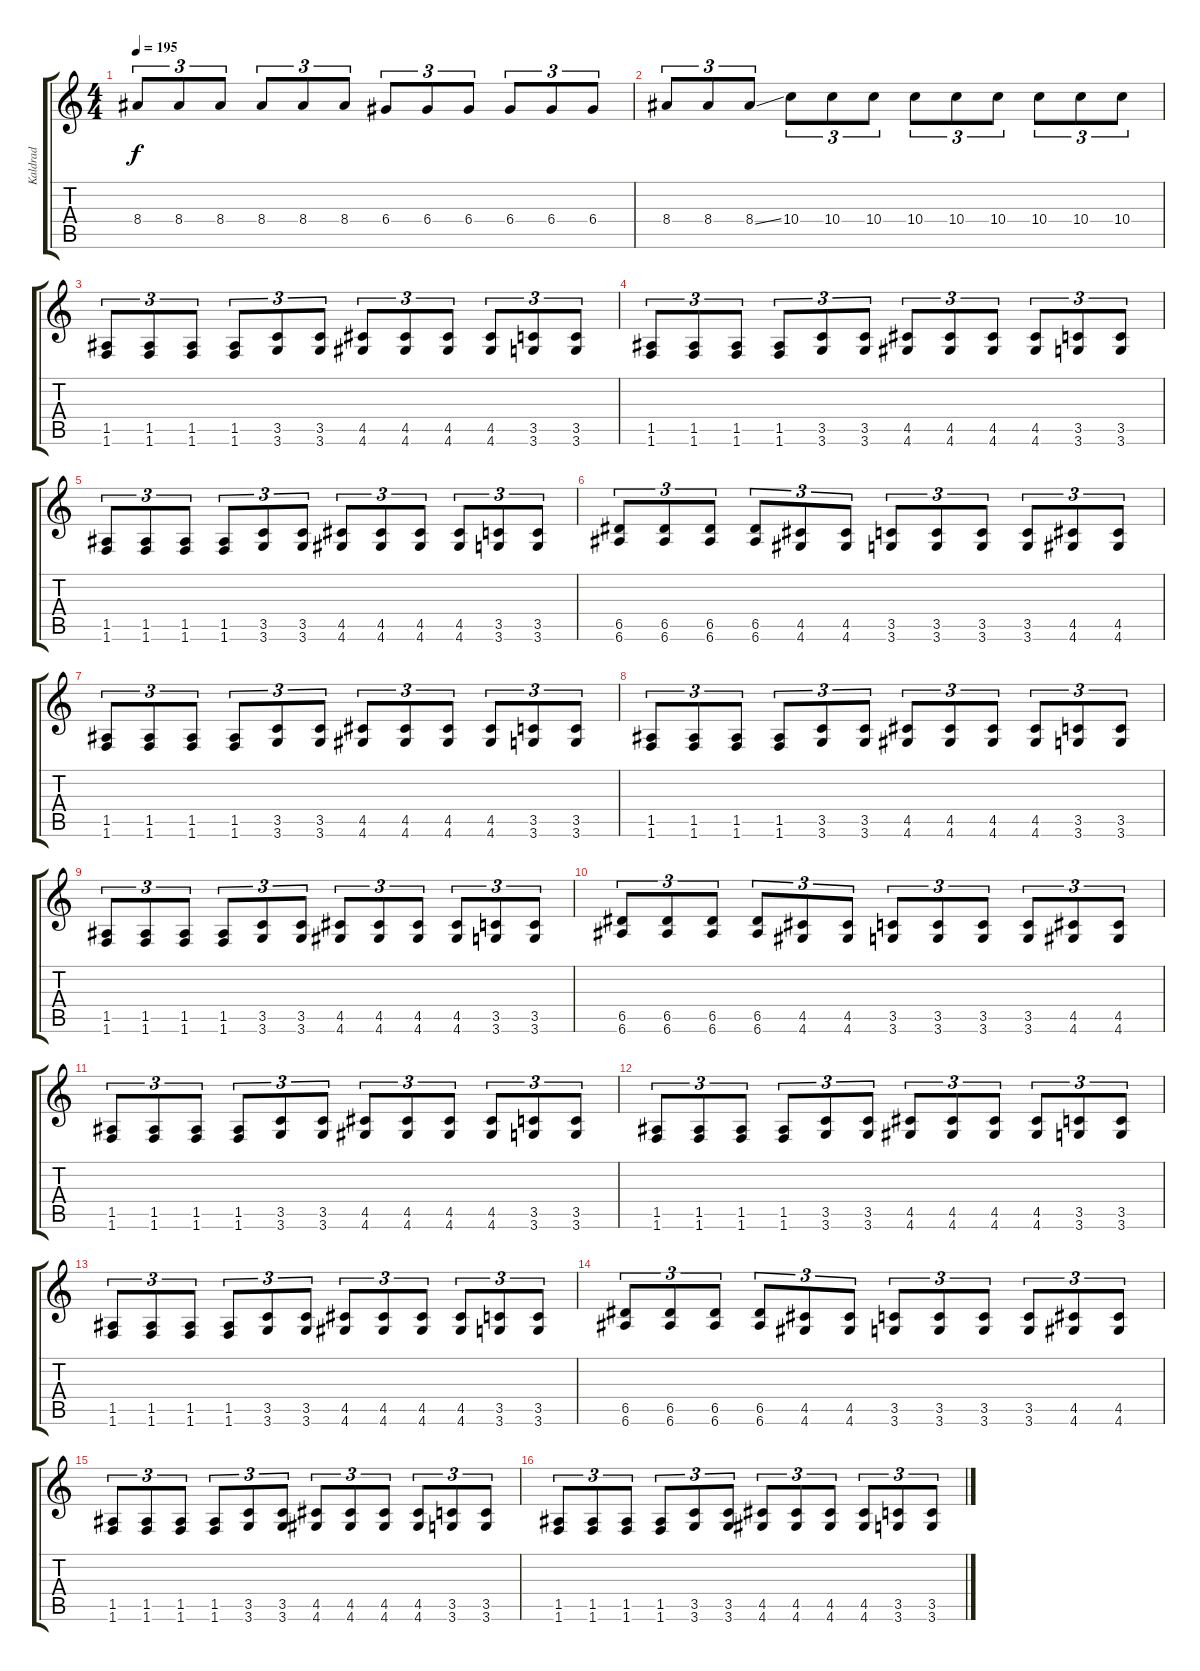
\track ("Kaldrad" "Kaldrad") {instrument distortionguitar}
\staff {score tabs}
\tuning (E4 B3 G3 D3 A2 E2) {hide}
\ts (4 4)
\tempo 195
\clef g2
\ks c
8.4.8{tu (3 2) dy f} 8.4.8{tu (3 2)} 8.4.8{tu (3 2)} 8.4.8{tu (3 2)} 8.4.8{tu (3 2)} 8.4.8{tu (3 2)} 6.4.8{tu (3 2)} 6.4.8{tu (3 2)} 6.4.8{tu (3 2)} 6.4.8{tu (3 2)} 6.4.8{tu (3 2)} 6.4.8{tu (3 2)} |
8.4.8{tu (3 2)} 8.4.8{tu (3 2)} 8.4{ss}.8{tu (3 2)} 10.4.8{tu (3 2)} 10.4.8{tu (3 2)} 10.4.8{tu (3 2)} 10.4.8{tu (3 2)} 10.4.8{tu (3 2)} 10.4.8{tu (3 2)} 10.4.8{tu (3 2)} 10.4.8{tu (3 2)} 10.4.8{tu (3 2)} |
(1.5 1.6).8{tu (3 2)} (1.5 1.6).8{tu (3 2)} (1.5 1.6).8{tu (3 2)} (1.5 1.6).8{tu (3 2)} (3.5 3.6).8{tu (3 2)} (3.5 3.6).8{tu (3 2)} (4.5 4.6).8{tu (3 2)} (4.5 4.6).8{tu (3 2)} (4.5 4.6).8{tu (3 2)} (4.5 4.6).8{tu (3 2)} (3.5 3.6).8{tu (3 2)} (3.5 3.6).8{tu (3 2)} |
(1.5 1.6).8{tu (3 2)} (1.5 1.6).8{tu (3 2)} (1.5 1.6).8{tu (3 2)} (1.5 1.6).8{tu (3 2)} (3.5 3.6).8{tu (3 2)} (3.5 3.6).8{tu (3 2)} (4.5 4.6).8{tu (3 2)} (4.5 4.6).8{tu (3 2)} (4.5 4.6).8{tu (3 2)} (4.5 4.6).8{tu (3 2)} (3.5 3.6).8{tu (3 2)} (3.5 3.6).8{tu (3 2)} |
(1.5 1.6).8{tu (3 2)} (1.5 1.6).8{tu (3 2)} (1.5 1.6).8{tu (3 2)} (1.5 1.6).8{tu (3 2)} (3.5 3.6).8{tu (3 2)} (3.5 3.6).8{tu (3 2)} (4.5 4.6).8{tu (3 2)} (4.5 4.6).8{tu (3 2)} (4.5 4.6).8{tu (3 2)} (4.5 4.6).8{tu (3 2)} (3.5 3.6).8{tu (3 2)} (3.5 3.6).8{tu (3 2)} |
(6.5 6.6).8{tu (3 2)} (6.5 6.6).8{tu (3 2)} (6.5 6.6).8{tu (3 2)} (6.5 6.6).8{tu (3 2)} (4.5 4.6).8{tu (3 2)} (4.5 4.6).8{tu (3 2)} (3.5 3.6).8{tu (3 2)} (3.5 3.6).8{tu (3 2)} (3.5 3.6).8{tu (3 2)} (3.5 3.6).8{tu (3 2)} (4.5 4.6).8{tu (3 2)} (4.5 4.6).8{tu (3 2)} |
(1.5 1.6).8{tu (3 2)} (1.5 1.6).8{tu (3 2)} (1.5 1.6).8{tu (3 2)} (1.5 1.6).8{tu (3 2)} (3.5 3.6).8{tu (3 2)} (3.5 3.6).8{tu (3 2)} (4.5 4.6).8{tu (3 2)} (4.5 4.6).8{tu (3 2)} (4.5 4.6).8{tu (3 2)} (4.5 4.6).8{tu (3 2)} (3.5 3.6).8{tu (3 2)} (3.5 3.6).8{tu (3 2)} |
(1.5 1.6).8{tu (3 2)} (1.5 1.6).8{tu (3 2)} (1.5 1.6).8{tu (3 2)} (1.5 1.6).8{tu (3 2)} (3.5 3.6).8{tu (3 2)} (3.5 3.6).8{tu (3 2)} (4.5 4.6).8{tu (3 2)} (4.5 4.6).8{tu (3 2)} (4.5 4.6).8{tu (3 2)} (4.5 4.6).8{tu (3 2)} (3.5 3.6).8{tu (3 2)} (3.5 3.6).8{tu (3 2)} |
(1.5 1.6).8{tu (3 2)} (1.5 1.6).8{tu (3 2)} (1.5 1.6).8{tu (3 2)} (1.5 1.6).8{tu (3 2)} (3.5 3.6).8{tu (3 2)} (3.5 3.6).8{tu (3 2)} (4.5 4.6).8{tu (3 2)} (4.5 4.6).8{tu (3 2)} (4.5 4.6).8{tu (3 2)} (4.5 4.6).8{tu (3 2)} (3.5 3.6).8{tu (3 2)} (3.5 3.6).8{tu (3 2)} |
(6.5 6.6).8{tu (3 2)} (6.5 6.6).8{tu (3 2)} (6.5 6.6).8{tu (3 2)} (6.5 6.6).8{tu (3 2)} (4.5 4.6).8{tu (3 2)} (4.5 4.6).8{tu (3 2)} (3.5 3.6).8{tu (3 2)} (3.5 3.6).8{tu (3 2)} (3.5 3.6).8{tu (3 2)} (3.5 3.6).8{tu (3 2)} (4.5 4.6).8{tu (3 2)} (4.5 4.6).8{tu (3 2)} |
(1.5 1.6).8{tu (3 2)} (1.5 1.6).8{tu (3 2)} (1.5 1.6).8{tu (3 2)} (1.5 1.6).8{tu (3 2)} (3.5 3.6).8{tu (3 2)} (3.5 3.6).8{tu (3 2)} (4.5 4.6).8{tu (3 2)} (4.5 4.6).8{tu (3 2)} (4.5 4.6).8{tu (3 2)} (4.5 4.6).8{tu (3 2)} (3.5 3.6).8{tu (3 2)} (3.5 3.6).8{tu (3 2)} |
(1.5 1.6).8{tu (3 2)} (1.5 1.6).8{tu (3 2)} (1.5 1.6).8{tu (3 2)} (1.5 1.6).8{tu (3 2)} (3.5 3.6).8{tu (3 2)} (3.5 3.6).8{tu (3 2)} (4.5 4.6).8{tu (3 2)} (4.5 4.6).8{tu (3 2)} (4.5 4.6).8{tu (3 2)} (4.5 4.6).8{tu (3 2)} (3.5 3.6).8{tu (3 2)} (3.5 3.6).8{tu (3 2)} |
(1.5 1.6).8{tu (3 2)} (1.5 1.6).8{tu (3 2)} (1.5 1.6).8{tu (3 2)} (1.5 1.6).8{tu (3 2)} (3.5 3.6).8{tu (3 2)} (3.5 3.6).8{tu (3 2)} (4.5 4.6).8{tu (3 2)} (4.5 4.6).8{tu (3 2)} (4.5 4.6).8{tu (3 2)} (4.5 4.6).8{tu (3 2)} (3.5 3.6).8{tu (3 2)} (3.5 3.6).8{tu (3 2)} |
(6.5 6.6).8{tu (3 2)} (6.5 6.6).8{tu (3 2)} (6.5 6.6).8{tu (3 2)} (6.5 6.6).8{tu (3 2)} (4.5 4.6).8{tu (3 2)} (4.5 4.6).8{tu (3 2)} (3.5 3.6).8{tu (3 2)} (3.5 3.6).8{tu (3 2)} (3.5 3.6).8{tu (3 2)} (3.5 3.6).8{tu (3 2)} (4.5 4.6).8{tu (3 2)} (4.5 4.6).8{tu (3 2)} |
(1.5 1.6).8{tu (3 2)} (1.5 1.6).8{tu (3 2)} (1.5 1.6).8{tu (3 2)} (1.5 1.6).8{tu (3 2)} (3.5 3.6).8{tu (3 2)} (3.5 3.6).8{tu (3 2)} (4.5 4.6).8{tu (3 2)} (4.5 4.6).8{tu (3 2)} (4.5 4.6).8{tu (3 2)} (4.5 4.6).8{tu (3 2)} (3.5 3.6).8{tu (3 2)} (3.5 3.6).8{tu (3 2)} |
(1.5 1.6).8{tu (3 2)} (1.5 1.6).8{tu (3 2)} (1.5 1.6).8{tu (3 2)} (1.5 1.6).8{tu (3 2)} (3.5 3.6).8{tu (3 2)} (3.5 3.6).8{tu (3 2)} (4.5 4.6).8{tu (3 2)} (4.5 4.6).8{tu (3 2)} (4.5 4.6).8{tu (3 2)} (4.5 4.6).8{tu (3 2)} (3.5 3.6).8{tu (3 2)} (3.5 3.6).8{tu (3 2)}
